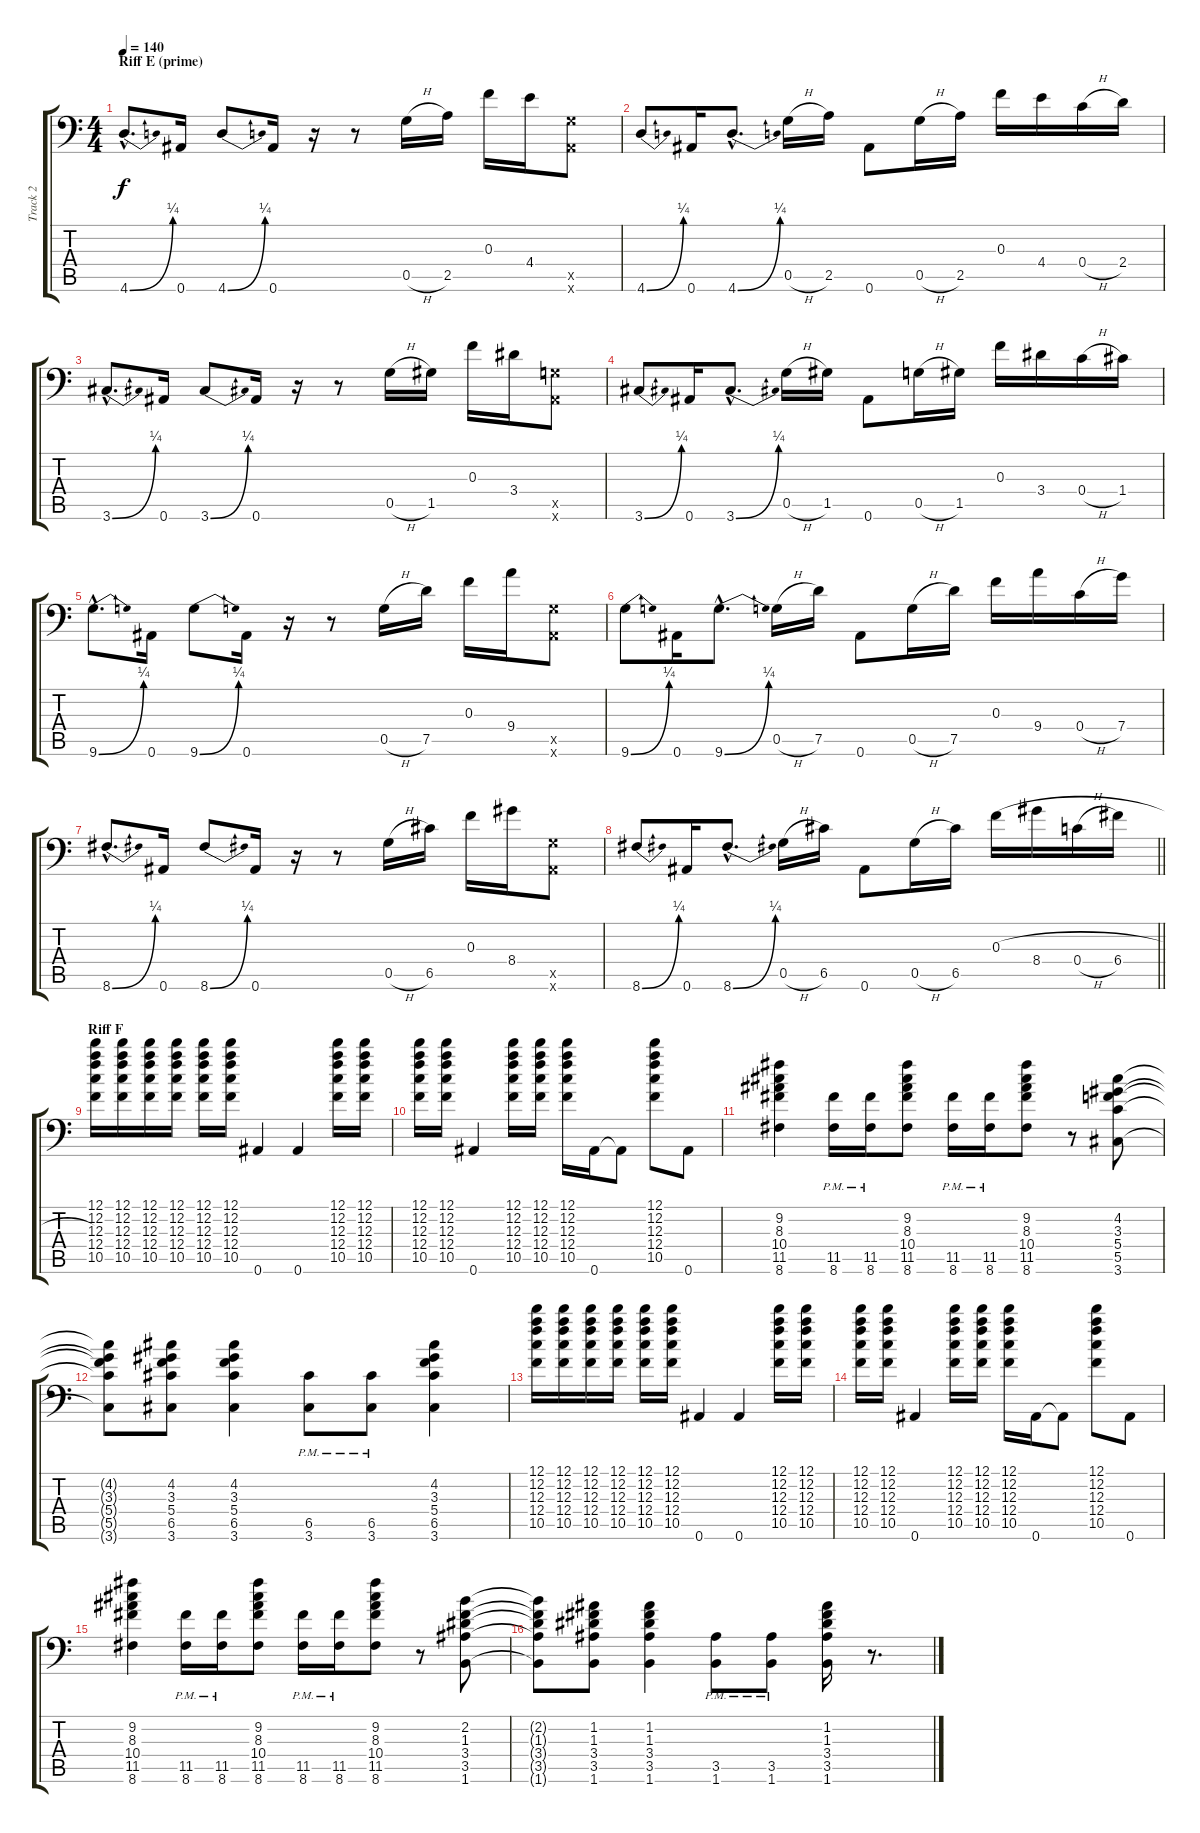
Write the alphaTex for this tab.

\track ("Track 2" "Track 2") {instrument distortionguitar}
\staff {score tabs}
\tuning (D4 A3 F3 C3 G2 Bb1) {hide}
\ts (4 4)
\section ("" "Riff E (prime)")
\tempo 140
\clef f4
\ks c
4.6{be (bend 0 0 60 1) hac}.8{d dy f} 0.6.16 4.6{be (bend 0 0 60 1)}.8 0.6.16 r.16 r.8 0.5{h}.16 2.5.16 0.3.16 4.4.16 (0.5{x} 0.6{x}).8 |
4.6{be (bend 0 0 60 1)}.8 0.6.16 4.6{be (bend 0 0 60 1) hac}.8{d} 0.5{h}.16 2.5.16 0.6.8 0.5{h}.16 2.5.16 0.3.16 4.4.16 0.4{h}.16 2.4.16 |
3.6{be (bend 0 0 60 1) hac}.8{d} 0.6.16 3.6{be (bend 0 0 60 1)}.8 0.6.16 r.16 r.8 0.5{h}.16 1.5.16 0.3.16 3.4.16 (0.5{x} 0.6{x}).8 |
3.6{be (bend 0 0 60 1)}.8 0.6.16 3.6{be (bend 0 0 60 1) hac}.8{d} 0.5{h}.16 1.5.16 0.6.8 0.5{h}.16 1.5.16 0.3.16 3.4.16 0.4{h}.16 1.4.16 |
9.6{be (bend 0 0 60 1) hac}.8{d} 0.6.16 9.6{be (bend 0 0 60 1)}.8 0.6.16 r.16 r.8 0.5{h}.16 7.5.16 0.3.16 9.4.16 (0.5{x} 0.6{x}).8 |
9.6{be (bend 0 0 60 1)}.8 0.6.16 9.6{be (bend 0 0 60 1) hac}.8{d} 0.5{h}.16 7.5.16 0.6.8 0.5{h}.16 7.5.16 0.3.16 9.4.16 0.4{h}.16 7.4.16 |
8.6{be (bend 0 0 60 1) hac}.8{d} 0.6.16 8.6{be (bend 0 0 60 1)}.8 0.6.16 r.16 r.8 0.5{h}.16 6.5.16 0.3.16 8.4.16 (0.5{x} 0.6{x}).8 |
\barLineRight lightlight
8.6{be (bend 0 0 60 1)}.8 0.6.16 8.6{be (bend 0 0 60 1) hac}.8{d} 0.5{h}.16 6.5.16 0.6.8 0.5{h}.16 6.5.16 0.3{h}.16 8.4.16 0.4{h}.16 6.4.16 |
\section ("" "Riff F")
(12.1 12.2 12.3 12.4 10.5).16 (12.1 12.2 12.3 12.4 10.5).16 (12.1 12.2 12.3 12.4 10.5).16 (12.1 12.2 12.3 12.4 10.5).16 (12.1 12.2 12.3 12.4 10.5).16 (12.1 12.2 12.3 12.4 10.5).16 0.6.4 0.6.4 (12.1 12.2 12.3 12.4 10.5).16 (12.1 12.2 12.3 12.4 10.5).16 |
(12.1 12.2 12.3 12.4 10.5).16 (12.1 12.2 12.3 12.4 10.5).16 0.6.4 (12.1 12.2 12.3 12.4 10.5).16 (12.1 12.2 12.3 12.4 10.5).16 (12.1 12.2 12.3 12.4 10.5).16 0.6.16 0.6{t}.8 (12.1 12.2 12.3 12.4 10.5).8 0.6.8 |
(9.2 8.3 10.4 11.5 8.6).4 (11.5 8.6{pm}).16 (11.5 8.6{pm}).16 (9.2 8.3 10.4 11.5 8.6).8 (11.5 8.6{pm}).16 (11.5 8.6{pm}).16 (9.2 8.3 10.4 11.5 8.6).8 r.8 (4.2 3.3 5.4 5.5 3.6).8 |
(4.2{t} 3.3{t} 5.4{t} 5.5{t} 3.6{t}).8 (4.2 3.3 5.4 6.5 3.6).8 (4.2 3.3 5.4 6.5 3.6).4 (6.5 3.6{pm}).8 (6.5 3.6{pm}).8 (4.2 3.3 5.4 6.5 3.6).4 |
(12.1 12.2 12.3 12.4 10.5).16 (12.1 12.2 12.3 12.4 10.5).16 (12.1 12.2 12.3 12.4 10.5).16 (12.1 12.2 12.3 12.4 10.5).16 (12.1 12.2 12.3 12.4 10.5).16 (12.1 12.2 12.3 12.4 10.5).16 0.6.4 0.6.4 (12.1 12.2 12.3 12.4 10.5).16 (12.1 12.2 12.3 12.4 10.5).16 |
(12.1 12.2 12.3 12.4 10.5).16 (12.1 12.2 12.3 12.4 10.5).16 0.6.4 (12.1 12.2 12.3 12.4 10.5).16 (12.1 12.2 12.3 12.4 10.5).16 (12.1 12.2 12.3 12.4 10.5).16 0.6.16 0.6{t}.8 (12.1 12.2 12.3 12.4 10.5).8 0.6.8 |
(9.2 8.3 10.4 11.5 8.6).4 (11.5 8.6{pm}).16 (11.5 8.6{pm}).16 (9.2 8.3 10.4 11.5 8.6).8 (11.5 8.6{pm}).16 (11.5 8.6{pm}).16 (9.2 8.3 10.4 11.5 8.6).8 r.8 (2.2 1.3 3.4 3.5 1.6).8 |
(2.2{t} 1.3{t} 3.4{t} 3.5{t} 1.6{t}).8 (1.2 1.3 3.4 3.5 1.6).8 (1.2 1.3 3.4 3.5 1.6).4 (3.5 1.6{pm}).8 (3.5 1.6{pm}).8 (1.2 1.3 3.4 3.5 1.6).16 r.8{d}
